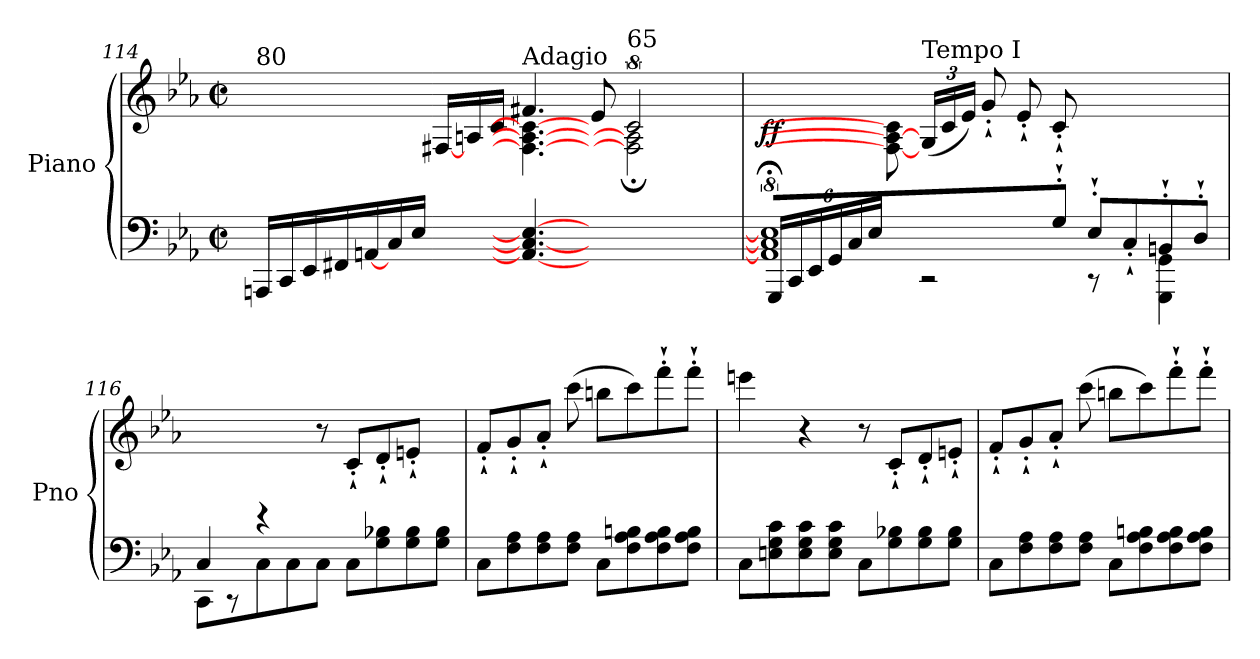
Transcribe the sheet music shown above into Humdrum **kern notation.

**kern	**kern	**dynam
*part1	*part1	*part1
*staff2	*staff1	*staff1/2
*I"Piano	*	*
*I'Pno	*	*
*clefF4	*clefG2	*
*k[b-e-a-]	*k[b-e-a-]	*
*E-:	*E-:	*
*M2/2	*M2/2	*
*met(c|)	*met(c|)	*
=114	=114	=114
*	*^	*
!	!LO:TX:a:t=80	!	!
16AAAn/LL	16ryy	8ryy	.
16CC/	16ryy	.	.
*	*v	*v	*
16EE-/	16ryy	.
16FF#X/	16ryy	.
[16AAn/	16ryy	.
16AA/yy_ [16C/	16ryy	.
16AA/yy_ 16C/yy_ [16E-/JJ	16ryy	.
16AAyy_ 16Cyy_ 16E-yy_	[16F#X/LL	.
16AAyy_ 16Cyy_ 16E-yy_	16F#/yy_ [16An/	.
16AAyy_ 16Cyy_ 16E-yy_	16F#/yy_ 16A/yy_ [16c/JJ	.
*	*^	*
!	!LO:TX:a:t=Adagio	!	!
4.AA_ 4.C_ 4.E-_	4.F#\_ 4.A\_ 4.c\_	4.f#X/	.
2ryy	8ryy	8e-/	.
!	!LO:TX:a:t=65	!	!
.	2F#\] 2A\]	16%7c;</	.
8ryy	.	.	.
.	.	16ryy	.
*	*v	*v	*
!!LO:LB:g=z
=115	=115	=115
*^	*	*
*	*Xbrackettup	*	*
*	*	*^	*
!	!	!LO:TX:a:t=Tempo I	!	!
!	!	!	!	!LO:DY:b
*	*	*v	*v	*
8%5AA]; 8%5C]; 8%5E-];	24GGG/LL	4ryy	ff
.	24CC/	.	.
.	24EE-/	.	.
.	24GG/	.	.
.	24C/	.	.
.	24E-/JJ	.	.
.	8ryy	8F#\_ 8A\_ 8c\]	.
*	*	*Xbrackettup	*
!	!	!LO:TX:a:t=Tempo I	!
.	2r	(24G/LL	.
.	.	24c/	.
.	.	24e-/JJ)	.
.	.	8g`'/L	.
8ryy	.	8e-`'/	.
8G`'/J	.	8c`'/	.
8E-`'/L	8rCC	2ryy	.
8C`'/	8ryy	.	.
8BBn`'/	4GGG\ 4GG\	.	.
8D`'/J	.	.	.
=116	=116	=116	=116
4C/	8CC\L	4ryy	.
.	8rCC	.	.
2..ryy	8C\	4rGG	.
.	8C\	.	.
.	8C\J	8r	.
.	8C\L	8c`'/L	.
.	8G\ 8B-X\	8d`'/	.
.	8G\ 8B-\	8en`'/J	.
.	8G\ 8B-\J	8ryy	.
*v	*v	*	*
=117	=117	=117
8C\L	8f`'/L	.
8F\ 8A-\	8g`'/	.
8F\ 8A-\	8a-`'/J	.
8F\ 8A-\J	(8ccc\	.
8C\L	8bbn\L	.
8F\ 8A-\ 8Bn\	8ccc\)	.
8F\ 8A-\ 8B\	8fff`'\	.
8F\ 8A-\ 8B\J	8fff`'\J	.
=118	=118	=118
8C\L	4eeen\	.
8En\ 8G\ 8c\	.	.
8E\ 8G\ 8c\	4r	.
8E\ 8G\ 8c\J	.	.
8C\L	8r	.
8G\ 8B-X\	8c`'/L	.
8G\ 8B-\	8d`'/	.
8G\ 8B-\J	8en`'/J	.
!!LO:PB:g=z
=119	=119	=119
8C\L	8f`'/L	.
8F\ 8A-\	8g`'/	.
8F\ 8A-\	8a-`'/J	.
8F\ 8A-\J	(8ccc\	.
8C\L	8bbn\L	.
8F\ 8A-\ 8Bn\	8ccc\)	.
8F\ 8A-\ 8B\	8fff`'\	.
8F\ 8A-\ 8B\J	8fff`'\J	.
=	=	=
*-	*-	*-
